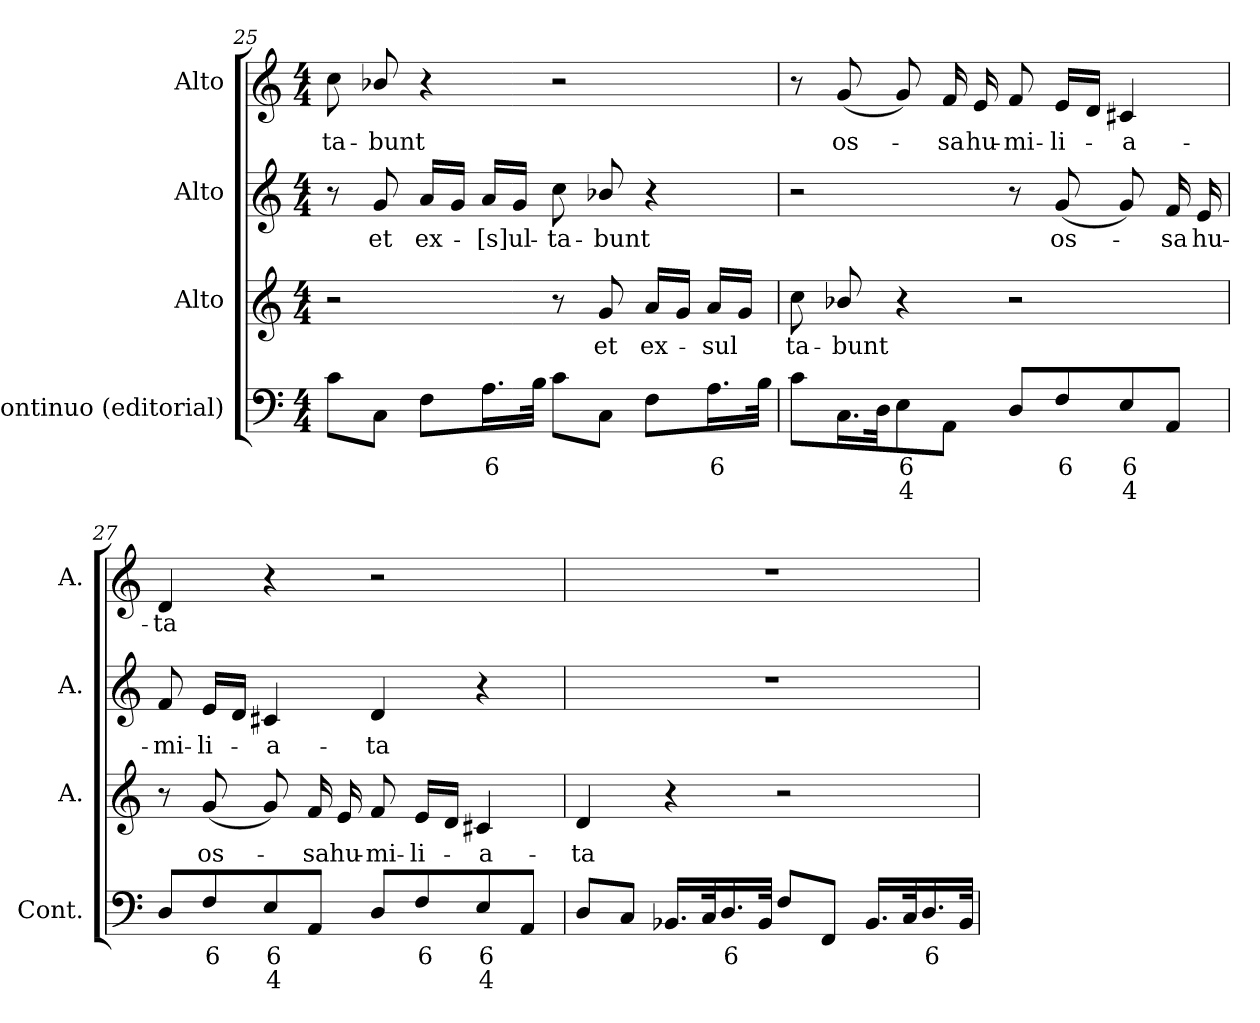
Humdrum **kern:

**kern	**text	**text	**kern	**text	**kern	**text	**kern	**text
*part4	*part4	*part4	*part3	*part3	*part2	*part2	*part1	*part1
*staff4	*staff4	*staff4	*staff3	*staff3	*staff2	*staff2	*staff1	*staff1
*I"Continuo (editorial)	*	*	*I"Alto	*	*I"Alto	*	*I"Alto	*
*I'Cont.	*	*	*I'A.	*	*I'A.	*	*I'A.	*
!!LO:LB:g=z
*clefF4	*	*	*clefG2	*	*clefG2	*	*clefG2	*
*k[]	*	*	*k[]	*	*k[]	*	*k[]	*
*C:	*	*	*C:	*	*C:	*	*C:	*
*M4/4	*	*	*M4/4	*	*M4/4	*	*M4/4	*
=25	=25	=25	=25	=25	=25	=25	=25	=25
!	!	!	!	!	!	!	!	!LO:LY:b:color=#000000
8ci\L	.	.	2r	.	8r	.	8cci\	-ta-
!	!	!	!	!	!	!LO:LY:b:color=#000000	!	!
!	!	!	!	!	!	!	!	!LO:LY:b:color=#000000
8Ci\J	.	.	.	.	8gi/	et	8b-Xi/	-bunt
!	!	!	!	!	!	!LO:LY:b:color=#000000	!	!
8Fi\L	.	.	.	.	16ai/LL	ex-	4r	.
.	.	.	.	.	16gi/JJ	.	.	.
!	!LO:LY:b:color=#000000	!	!	!	!	!	!	!
!	!	!	!	!	!	!LO:LY:b:color=#000000	!	!
16.Ai\L	6	.	.	.	16ai/LL	-[s]ul-	.	.
.	.	.	.	.	16gi/JJ	.	.	.
32Bi\JJk	.	.	.	.	.	.	.	.
!	!	!	!	!	!	!LO:LY:b:color=#000000	!	!
8ci\L	.	.	8r	.	8cci\	-ta-	2r	.
!	!	!	!	!LO:LY:b:color=#000000	!	!	!	!
!	!	!	!	!	!	!LO:LY:b:color=#000000	!	!
8Ci\J	.	.	8gi/	et	8b-Xi/	-bunt	.	.
!	!	!	!	!LO:LY:b:color=#000000	!	!	!	!
8Fi\L	.	.	16ai/LL	ex-	4r	.	.	.
.	.	.	16gi/JJ	.	.	.	.	.
!	!LO:LY:b:color=#000000	!	!	!	!	!	!	!
!	!	!	!	!LO:LY:b:color=#000000	!	!	!	!
16.Ai\L	6	.	16ai/LL	-sul	.	.	.	.
.	.	.	16gi/JJ	.	.	.	.	.
32Bi\JJk	.	.	.	.	.	.	.	.
=26	=26	=26	=26	=26	=26	=26	=26	=26
!	!	!	!	!LO:LY:b:color=#000000	!	!	!	!
8ci\L	.	.	8cci\	ta-	2r	.	8r	.
!	!	!	!	!LO:LY:b:color=#000000	!	!	!	!
!	!	!	!	!	!	!	!	!LO:LY:b:color=#000000
16.Ci\L	.	.	8b-Xi/	-bunt	.	.	(8gi/	os-
32Di\Jk	.	.	.	.	.	.	.	.
!	!LO:LY:b:color=#000000	!LO:LY:b:color=#000000	!	!	!	!	!	!
8Ei\	6	4	4r	.	.	.	8gi/)	.
!	!	!	!	!	!	!	!	!LO:LY:b:color=#000000
8AAi\J	.	.	.	.	.	.	16fi/	-sa
!	!	!	!	!	!	!	!	!LO:LY:b:color=#000000
.	.	.	.	.	.	.	16ei/	hu-
!	!	!	!	!	!	!	!	!LO:LY:b:color=#000000
8Di/L	.	.	2r	.	8r	.	8fi/	-mi-
!	!LO:LY:b:color=#000000	!	!	!	!	!	!	!
!	!	!	!	!	!	!LO:LY:b:color=#000000	!	!
!	!	!	!	!	!	!	!	!LO:LY:b:color=#000000
8Fi/	6	.	.	.	(8gi/	os-	16ei/LL	-li-
.	.	.	.	.	.	.	16di/JJ	.
!	!LO:LY:b:color=#000000	!LO:LY:b:color=#000000	!	!	!	!	!	!
!	!	!	!	!	!	!	!	!LO:LY:b:color=#000000
8Ei/	6	4	.	.	8gi/)	.	4c#Xi/	-a-
!	!	!	!	!	!	!LO:LY:b:color=#000000	!	!
8AAi/J	.	.	.	.	16fi/	-sa	.	.
!	!	!	!	!	!	!LO:LY:b:color=#000000	!	!
.	.	.	.	.	16ei/	hu-	.	.
=27	=27	=27	=27	=27	=27	=27	=27	=27
!	!	!	!	!	!	!LO:LY:b:color=#000000	!	!
!	!	!	!	!	!	!	!	!LO:LY:b:color=#000000
8Di/L	.	.	8r	.	8fi/	-mi-	4di/	-ta
!	!LO:LY:b:color=#000000	!	!	!	!	!	!	!
!	!	!	!	!LO:LY:b:color=#000000	!	!	!	!
!	!	!	!	!	!	!LO:LY:b:color=#000000	!	!
8Fi/	6	.	(8gi/	os-	16ei/LL	-li-	.	.
.	.	.	.	.	16di/JJ	.	.	.
!	!LO:LY:b:color=#000000	!LO:LY:b:color=#000000	!	!	!	!	!	!
!	!	!	!	!	!	!LO:LY:b:color=#000000	!	!
8Ei/	6	4	8gi/)	.	4c#Xi/	-a-	4r	.
!	!	!	!	!LO:LY:b:color=#000000	!	!	!	!
8AAi/J	.	.	16fi/	-sa	.	.	.	.
!	!	!	!	!LO:LY:b:color=#000000	!	!	!	!
.	.	.	16ei/	hu-	.	.	.	.
!	!	!	!	!LO:LY:b:color=#000000	!	!	!	!
!	!	!	!	!	!	!LO:LY:b:color=#000000	!	!
8Di/L	.	.	8fi/	-mi-	4di/	-ta	2r	.
!	!LO:LY:b:color=#000000	!	!	!	!	!	!	!
!	!	!	!	!LO:LY:b:color=#000000	!	!	!	!
8Fi/	6	.	16ei/LL	-li-	.	.	.	.
.	.	.	16di/JJ	.	.	.	.	.
!	!LO:LY:b:color=#000000	!LO:LY:b:color=#000000	!	!	!	!	!	!
!	!	!	!	!LO:LY:b:color=#000000	!	!	!	!
8Ei/	6	4	4c#Xi/	-a-	4r	.	.	.
8AAi/J	.	.	.	.	.	.	.	.
=28	=28	=28	=28	=28	=28	=28	=28	=28
!	!	!	!	!LO:LY:b:color=#000000	!	!	!	!
8Di/L	.	.	4di/	-ta	1r	.	1r	.
8Ci/J	.	.	.	.	.	.	.	.
16.BB-Xi/LL	.	.	4r	.	.	.	.	.
32Ci/k	.	.	.	.	.	.	.	.
!	!LO:LY:b:color=#000000	!	!	!	!	!	!	!
16.Di/	6	.	.	.	.	.	.	.
32BB-i/JJk	.	.	.	.	.	.	.	.
8Fi/L	.	.	2r	.	.	.	.	.
8FFi/J	.	.	.	.	.	.	.	.
16.BB-i/LL	.	.	.	.	.	.	.	.
32Ci/k	.	.	.	.	.	.	.	.
!	!LO:LY:b:color=#000000	!	!	!	!	!	!	!
16.Di/	6	.	.	.	.	.	.	.
32BB-i/JJk	.	.	.	.	.	.	.	.
=	=	=	=	=	=	=	=	=
*-	*-	*-	*-	*-	*-	*-	*-	*-
